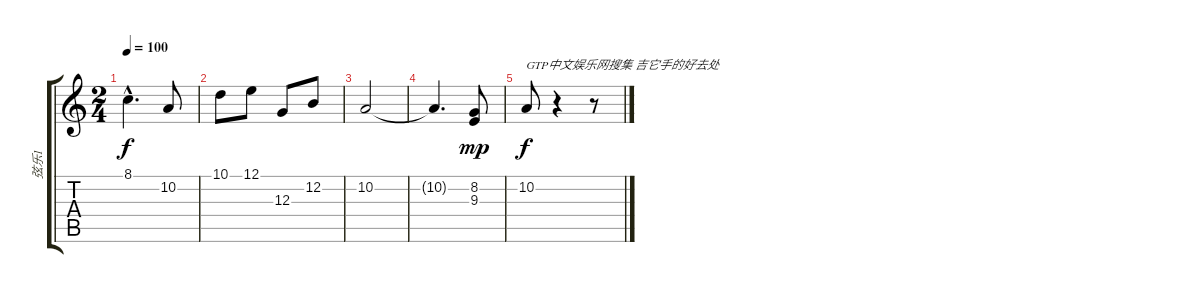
\track ("弦乐1" "弦乐1") {instrument tremolostrings}
\staff {score tabs}
\tuning (E4 B3 G3 D3 A2 E2) {hide}
\ts (2 4)
\tempo 100
\clef g2
\ks c
8.1{hac}.4{d dy f} 10.2.8 |
10.1.8 12.1.8 12.3.8 12.2.8 |
10.2.2 |
10.2{t}.4{d} (8.2 9.3).8{dy mp} |
10.2.8{txt "GTP中文娱乐网搜集 吉它手的好去处" dy f} r.4 r.8
